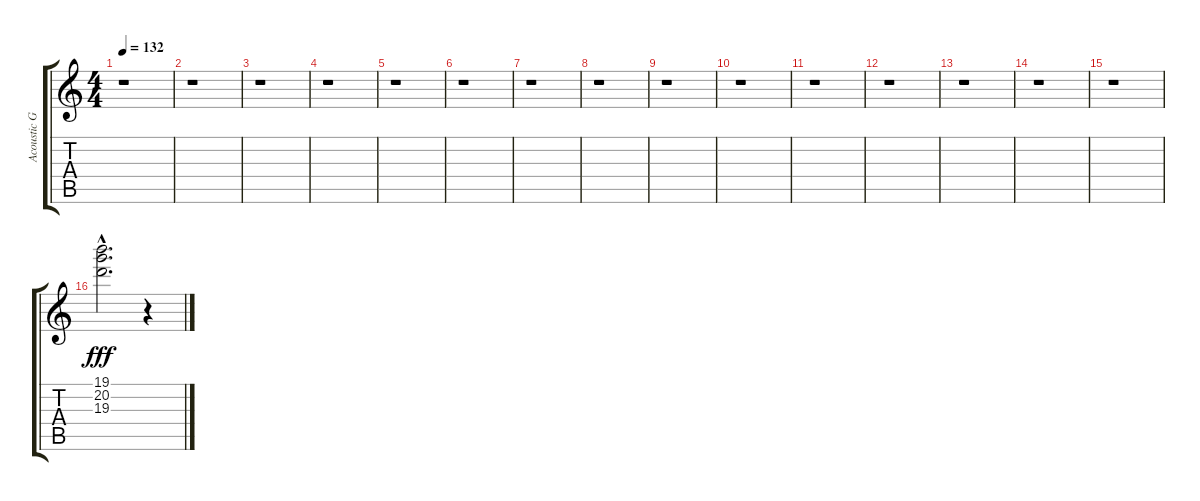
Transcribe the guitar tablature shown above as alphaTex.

\track ("Acoustic Guitar fill" "Acoustic G") {instrument acousticguitarsteel}
\staff {score tabs}
\tuning (E4 B3 G3 D3 A2 E2) {hide}
\ts (4 4)
\tempo 132
\clef g2
\ks c
r.1{dy fff} |
r.1 |
r.1 |
r.1 |
r.1 |
r.1 |
r.1 |
r.1 |
r.1 |
r.1 |
r.1 |
r.1 |
r.1 |
r.1 |
r.1 |
(19.1{hac} 20.2{hac} 19.3{hac}).2{d} r.4
